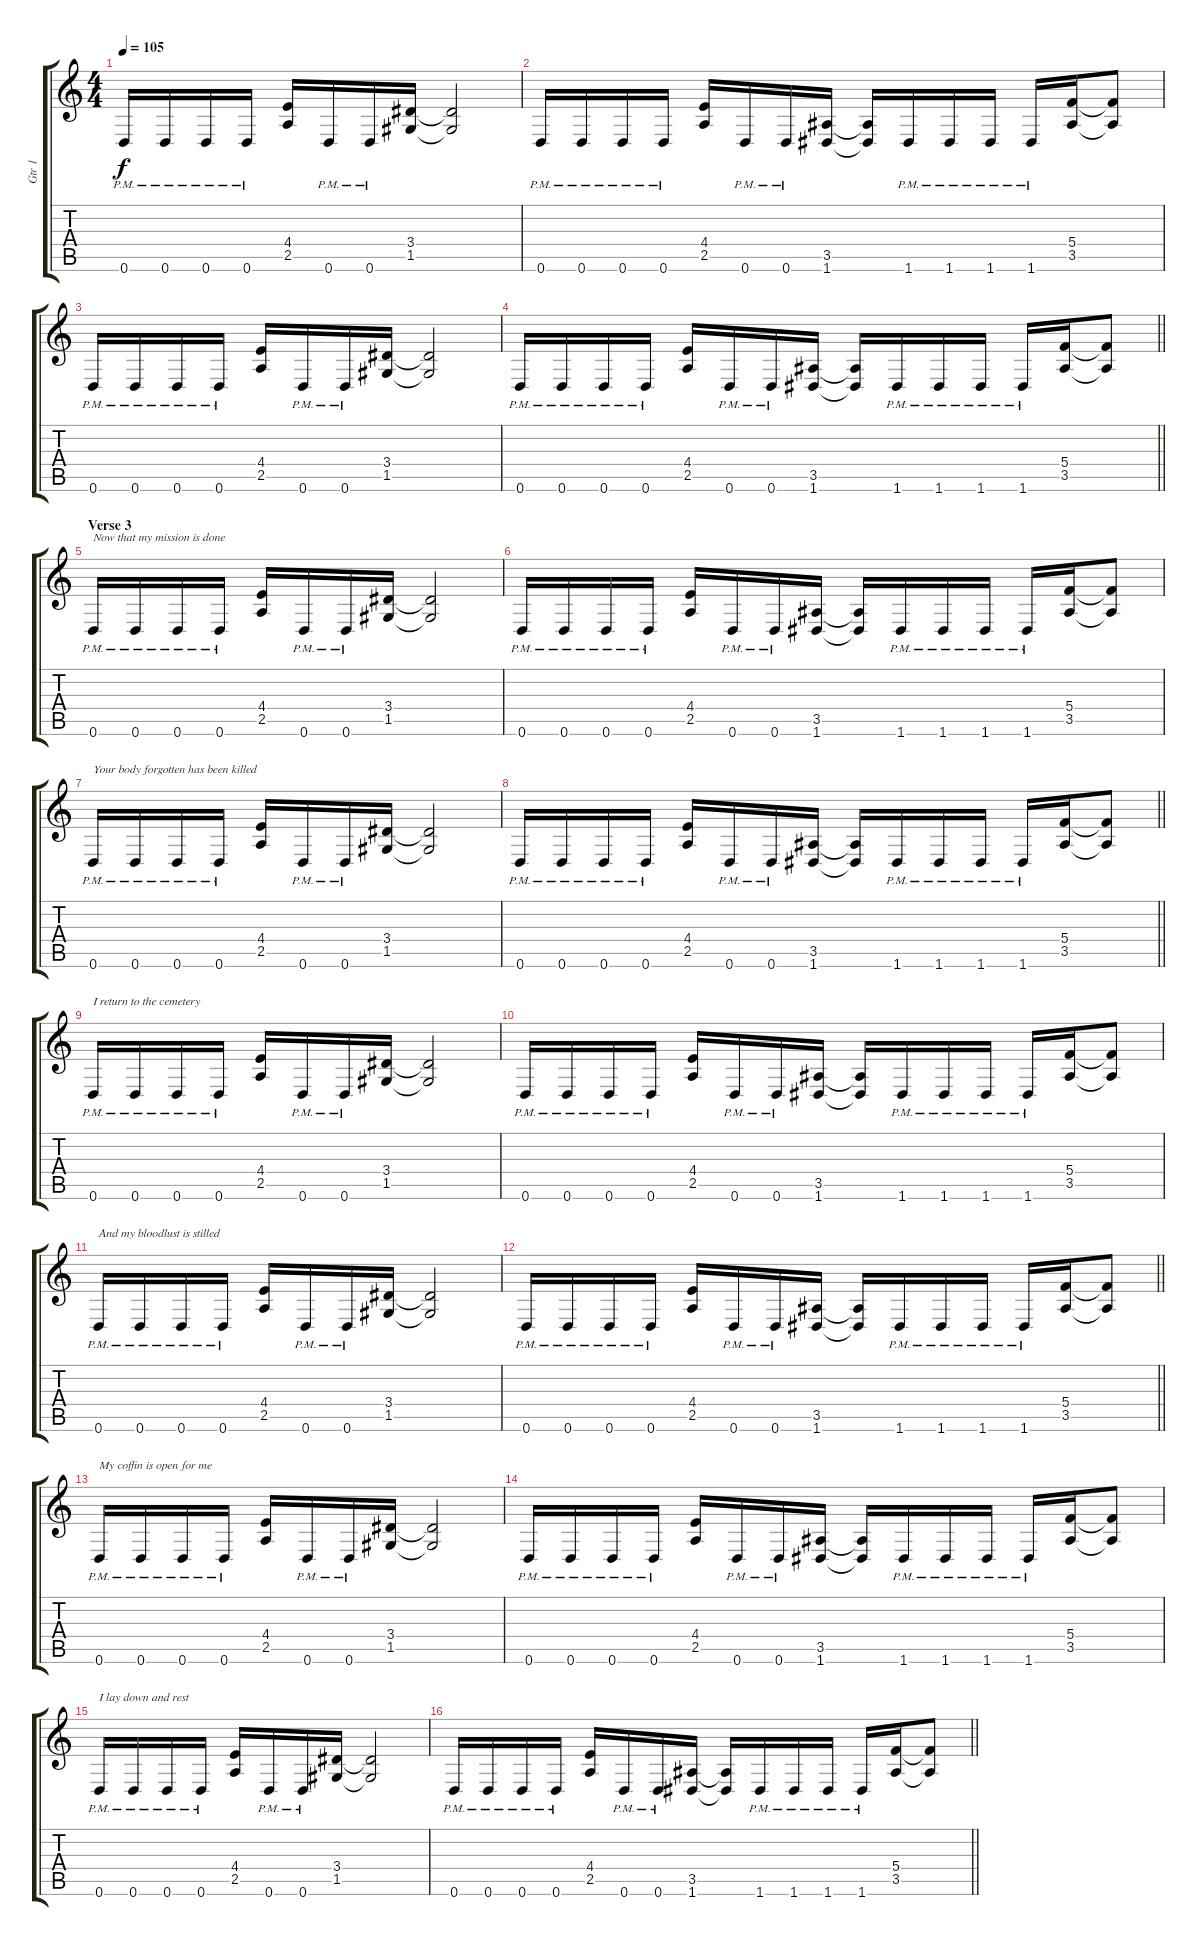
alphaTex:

\track ("Gtr 1" "Gtr 1") {instrument distortionguitar}
\staff {score tabs}
\tuning (D4 A3 F3 C3 G2 D2) {hide}
\ts (4 4)
\tempo 105
\clef g2
\ks c
0.6{pm}.16{dy f} 0.6{pm}.16 0.6{pm}.16 0.6{pm}.16 (4.4 2.5).16 0.6{pm}.16 0.6{pm}.16 (3.4 1.5).16 (3.4{t} 1.5{t}).2 |
0.6{pm}.16 0.6{pm}.16 0.6{pm}.16 0.6{pm}.16 (4.4 2.5).16 0.6{pm}.16 0.6{pm}.16 (3.5 1.6).16 (3.5{t} 1.6{t}).16 1.6{pm}.16 1.6{pm}.16 1.6{pm}.16 1.6{pm}.16 (5.4 3.5).16 (5.4{t} 3.5{t}).8 |
0.6{pm}.16 0.6{pm}.16 0.6{pm}.16 0.6{pm}.16 (4.4 2.5).16 0.6{pm}.16 0.6{pm}.16 (3.4 1.5).16 (3.4{t} 1.5{t}).2 |
\barLineRight lightlight
0.6{pm}.16 0.6{pm}.16 0.6{pm}.16 0.6{pm}.16 (4.4 2.5).16 0.6{pm}.16 0.6{pm}.16 (3.5 1.6).16 (3.5{t} 1.6{t}).16 1.6{pm}.16 1.6{pm}.16 1.6{pm}.16 1.6{pm}.16 (5.4 3.5).16 (5.4{t} 3.5{t}).8 |
\section ("" "Verse 3")
0.6{pm}.16{txt "Now that my mission is done"} 0.6{pm}.16 0.6{pm}.16 0.6{pm}.16 (4.4 2.5).16 0.6{pm}.16 0.6{pm}.16 (3.4 1.5).16 (3.4{t} 1.5{t}).2 |
0.6{pm}.16 0.6{pm}.16 0.6{pm}.16 0.6{pm}.16 (4.4 2.5).16 0.6{pm}.16 0.6{pm}.16 (3.5 1.6).16 (3.5{t} 1.6{t}).16 1.6{pm}.16 1.6{pm}.16 1.6{pm}.16 1.6{pm}.16 (5.4 3.5).16 (5.4{t} 3.5{t}).8 |
0.6{pm}.16{txt "Your body forgotten has been killed"} 0.6{pm}.16 0.6{pm}.16 0.6{pm}.16 (4.4 2.5).16 0.6{pm}.16 0.6{pm}.16 (3.4 1.5).16 (3.4{t} 1.5{t}).2 |
\barLineRight lightlight
0.6{pm}.16 0.6{pm}.16 0.6{pm}.16 0.6{pm}.16 (4.4 2.5).16 0.6{pm}.16 0.6{pm}.16 (3.5 1.6).16 (3.5{t} 1.6{t}).16 1.6{pm}.16 1.6{pm}.16 1.6{pm}.16 1.6{pm}.16 (5.4 3.5).16 (5.4{t} 3.5{t}).8 |
0.6{pm}.16{txt "I return to the cemetery"} 0.6{pm}.16 0.6{pm}.16 0.6{pm}.16 (4.4 2.5).16 0.6{pm}.16 0.6{pm}.16 (3.4 1.5).16 (3.4{t} 1.5{t}).2 |
0.6{pm}.16 0.6{pm}.16 0.6{pm}.16 0.6{pm}.16 (4.4 2.5).16 0.6{pm}.16 0.6{pm}.16 (3.5 1.6).16 (3.5{t} 1.6{t}).16 1.6{pm}.16 1.6{pm}.16 1.6{pm}.16 1.6{pm}.16 (5.4 3.5).16 (5.4{t} 3.5{t}).8 |
0.6{pm}.16{txt "And my bloodlust is stilled"} 0.6{pm}.16 0.6{pm}.16 0.6{pm}.16 (4.4 2.5).16 0.6{pm}.16 0.6{pm}.16 (3.4 1.5).16 (3.4{t} 1.5{t}).2 |
\barLineRight lightlight
0.6{pm}.16 0.6{pm}.16 0.6{pm}.16 0.6{pm}.16 (4.4 2.5).16 0.6{pm}.16 0.6{pm}.16 (3.5 1.6).16 (3.5{t} 1.6{t}).16 1.6{pm}.16 1.6{pm}.16 1.6{pm}.16 1.6{pm}.16 (5.4 3.5).16 (5.4{t} 3.5{t}).8 |
0.6{pm}.16{txt "My coffin is open for me"} 0.6{pm}.16 0.6{pm}.16 0.6{pm}.16 (4.4 2.5).16 0.6{pm}.16 0.6{pm}.16 (3.4 1.5).16 (3.4{t} 1.5{t}).2 |
0.6{pm}.16 0.6{pm}.16 0.6{pm}.16 0.6{pm}.16 (4.4 2.5).16 0.6{pm}.16 0.6{pm}.16 (3.5 1.6).16 (3.5{t} 1.6{t}).16 1.6{pm}.16 1.6{pm}.16 1.6{pm}.16 1.6{pm}.16 (5.4 3.5).16 (5.4{t} 3.5{t}).8 |
0.6{pm}.16{txt "I lay down and rest"} 0.6{pm}.16 0.6{pm}.16 0.6{pm}.16 (4.4 2.5).16 0.6{pm}.16 0.6{pm}.16 (3.4 1.5).16 (3.4{t} 1.5{t}).2 |
\barLineRight lightlight
0.6{pm}.16 0.6{pm}.16 0.6{pm}.16 0.6{pm}.16 (4.4 2.5).16 0.6{pm}.16 0.6{pm}.16 (3.5 1.6).16 (3.5{t} 1.6{t}).16 1.6{pm}.16 1.6{pm}.16 1.6{pm}.16 1.6{pm}.16 (5.4 3.5).16 (5.4{t} 3.5{t}).8
